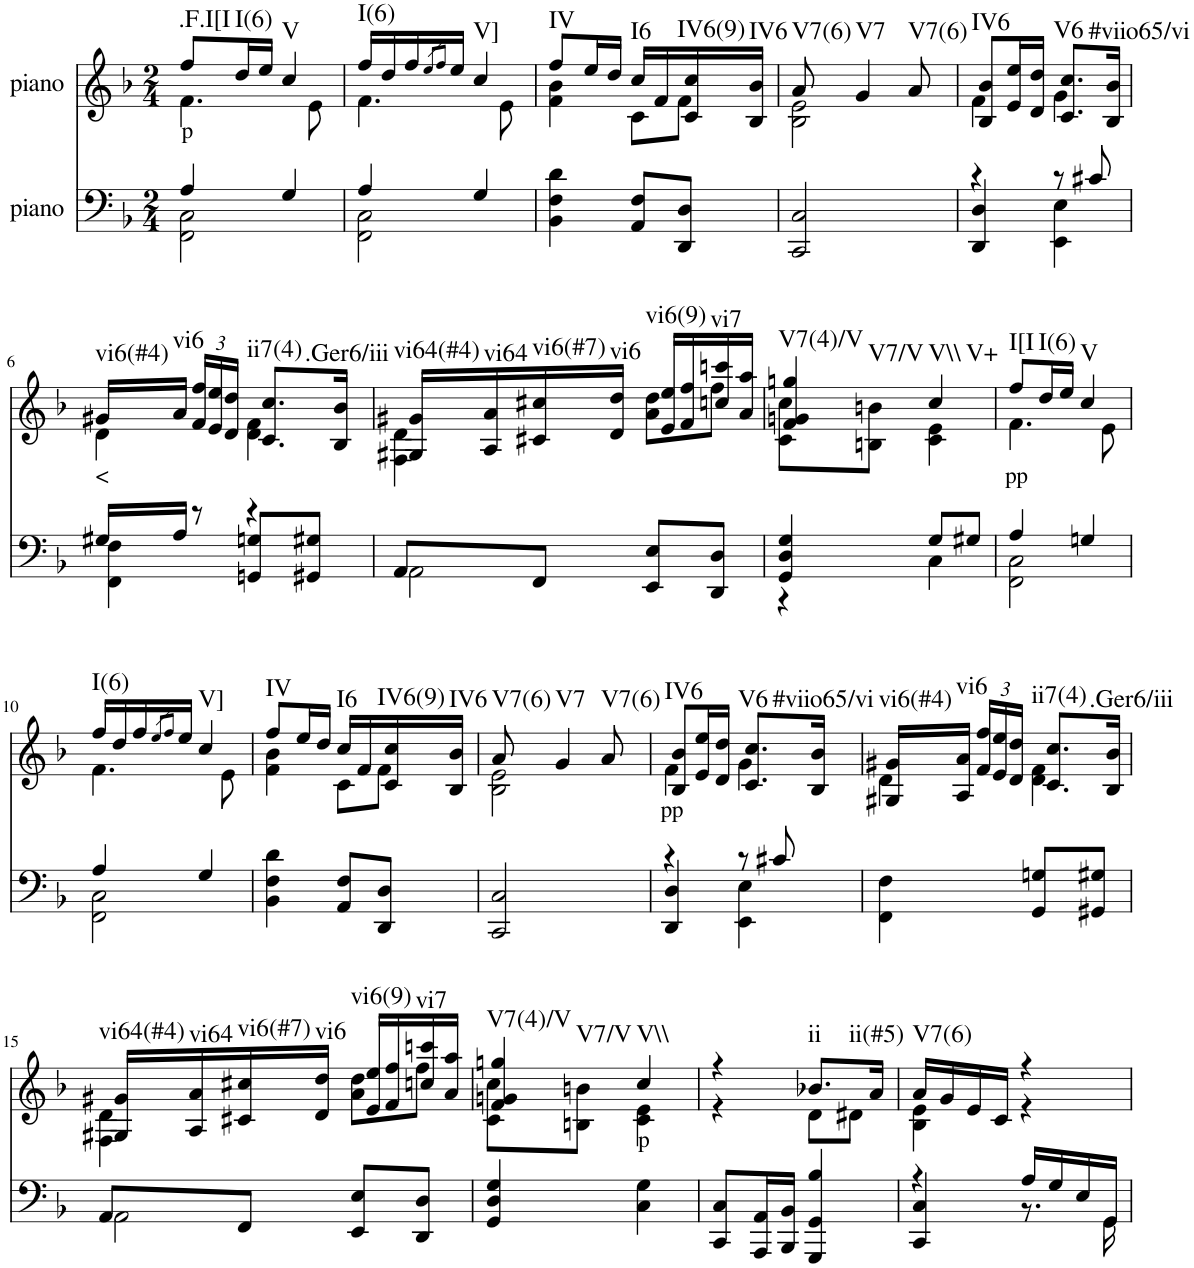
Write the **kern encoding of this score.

**kern	**kern	**text	**harte
*part2	*part1	*part1	*part1
*staff2	*staff1	*staff1	*
*I"piano	*I"piano	*	*
*I'Pno	*I'Pno	*	*
*clefF4	*clefG2	*	*
*k[b-]	*k[b-]	*	*
*F:	*F:	*	*
*M2/4	*M2/4	*	*
=1	=1	=1	=1
*^	*^	*	*
!	!	!	!	!LO:LY:b	!LO:H:kt=.F.I[I
4A/	2FF\ 2C\	8ff/L	4.f\	p	N
!	!	!	!	!	!LO:H:kt=I(6)
.	.	16dd/L	.	.	N
.	.	16ee/JJ	.	.	.
!	!	!	!	!	!LO:H:kt=V
4G/	.	4cc/	.	.	N
.	.	.	8e\	.	.
=2	=2	=2	=2	=2	=2
!	!	!	!	!	!LO:H:kt=I(6)
4A/	2FF\ 2C\	16ff/LL	4.f\	.	N
.	.	16dd/	.	.	.
.	.	16ff/	.	.	.
.	.	8qee/L	.	.	.
.	.	8qff/J	.	.	.
.	.	16ee/JJ	.	.	.
!	!	!	!	!	!LO:H:kt=V]
4G/	.	4cc/	.	.	N
.	.	.	8e\	.	.
*v	*v	*	*	*	*
=3	=3	=3	=3	=3
!	!	!	!	!LO:H:kt=IV
4BB-\ 4F\ 4d\	8ff/L	4f\ 4b-\	.	N
.	16ee/L	.	.	.
.	16dd/JJ	.	.	.
!	!	!	!	!LO:H:kt=I6
8AA/ 8F/L	16cc/LL	8c\L	.	N
.	16f/	.	.	.
!	!	!	!	!LO:H:kt=IV6(9)
8DD/ 8D/J	16c/ 16cc/	8f\J	.	N
!	!	!	!	!LO:H:kt=IV6
.	16B-/ 16b-/JJ	.	.	N
=4	=4	=4	=4	=4
!	!	!	!	!LO:H:kt=V7(6)
2CC/ 2C/	8a/	2B-\ 2e\	.	N
!	!	!	!	!LO:H:kt=V7
.	4g/	.	.	N
!	!	!	!	!LO:H:kt=V7(6)
.	8a/	.	.	N
=5	=5	=5	=5	=5
*^	*	*	*	*
!	!	!	!	!	!LO:H:kt=IV6
4r	4DD/ 4D/	8B-/ 8b-/L	4f\	.	N
.	.	16e/ 16ee/L	.	.	.
.	.	16d/ 16dd/JJ	.	.	.
!	!	!	!	!	!LO:H:n=1:kt=V6
!	!	!	!	!	!LO:H:n=2:kt=#viio65/vi
8r	4EE\ 4E\	8.c/ 8.cc/L	4g\	.	N N
8c#X/	.	.	.	.	.
.	.	16B-/ 16b-/Jk	.	.	.
!!LO:LB:g=z	!!
=6	=6	=6	=6	=6	=6
!	!	!	!	!LO:LY:b	!LO:H:kt=vi6(#4)
16G#X/LL	4FF\ 4F\	16g#X/LL	4d\	<	N
!	!	!	!	!	!LO:H:kt=vi6
16A/JJ	.	16a/JJ	.	.	N
*	*	*Xbrackettup	*	*	*
8r	.	24f/ 24ff/LL	.	.	.
.	.	24e/ 24ee/	.	.	.
.	.	24d/ 24dd/JJ	.	.	.
!	!	!	!	!	!LO:H:n=1:kt=ii7(4)
!	!	!	!	!	!LO:H:n=2:kt=.Ger6/iii
4r	8GGn/ 8Gn/L	8.c/ 8.cc/L	4d\ 4f\	.	N N
.	8GG#X/ 8G#X/J	.	.	.	.
.	.	16B-/ 16b-/Jk	.	.	.
=7	=7	=7	=7	=7	=7
!	!	!	!	!	!LO:H:kt=vi64(#4)
2AA\	8AA/L	16G#X/ 16g#X/LL	4F\ 4d\	.	N
!	!	!	!	!	!LO:H:kt=vi64
.	.	16A/ 16a/	.	.	N
!	!	!	!	!	!LO:H:kt=vi6(#7)
.	8FF/J	16c#X/ 16cc#X/	.	.	N
!	!	!	!	!	!LO:H:kt=vi6
.	.	16d/ 16dd/JJ	.	.	N
!	!	!	!	!	!LO:H:kt=vi6(9)
.	8EE/ 8E/L	16e/ 16ee/LL	8a\ 8dd\L	.	N
.	.	16f/ 16ff/	.	.	.
!	!	!	!	!	!LO:H:kt=vi7
.	8DD/ 8D/J	16ccn/ 16cccn/	8ff\J	.	N
.	.	16a/ 16aa/JJ	.	.	.
=8	=8	=8	=8	=8	=8
!	!	!	!	!	!LO:H:kt=V7(4)/V
4GG/ 4D/ 4G/	4r	4f/ 4gn/ 4ggn/	8c\ 8cc\L	.	N
!	!	!	!	!	!LO:H:kt=V7/V
.	.	.	8Bn\ 8bn\J	.	N
!	!	!	!	!	!LO:H:n=1:kt=V\\
!	!	!	!	!	!LO:H:n=2:kt=V+
8G/L	4C\	4cc/	4c\ 4e\	.	N N
8G#X/J	.	.	.	.	.
=9	=9	=9	=9	=9	=9
!	!	!	!	!LO:LY:b	!LO:H:kt=I[I
4A/	2FF\ 2C\	8ff/L	4.f\	pp	N
!	!	!	!	!	!LO:H:kt=I(6)
.	.	16dd/L	.	.	N
.	.	16ee/JJ	.	.	.
!	!	!	!	!	!LO:H:kt=V
4Gn/	.	4cc/	.	.	N
.	.	.	8e\	.	.
!!LO:LB:g=z	!!
=10	=10	=10	=10	=10	=10
!	!	!	!	!	!LO:H:kt=I(6)
4A/	2FF\ 2C\	16ff/LL	4.f\	.	N
.	.	16dd/	.	.	.
.	.	16ff/	.	.	.
.	.	8qee/L	.	.	.
.	.	8qff/J	.	.	.
.	.	16ee/JJ	.	.	.
!	!	!	!	!	!LO:H:kt=V]
4G/	.	4cc/	.	.	N
.	.	.	8e\	.	.
*v	*v	*	*	*	*
=11	=11	=11	=11	=11
!	!	!	!	!LO:H:kt=IV
4BB-\ 4F\ 4d\	8ff/L	4f\ 4b-\	.	N
.	16ee/L	.	.	.
.	16dd/JJ	.	.	.
!	!	!	!	!LO:H:kt=I6
8AA/ 8F/L	16cc/LL	8c\L	.	N
.	16f/	.	.	.
!	!	!	!	!LO:H:kt=IV6(9)
8DD/ 8D/J	16c/ 16cc/	8f\J	.	N
!	!	!	!	!LO:H:kt=IV6
.	16B-/ 16b-/JJ	.	.	N
=12	=12	=12	=12	=12
!	!	!	!	!LO:H:kt=V7(6)
2CC/ 2C/	8a/	2B-\ 2e\	.	N
!	!	!	!	!LO:H:kt=V7
.	4g/	.	.	N
!	!	!	!	!LO:H:kt=V7(6)
.	8a/	.	.	N
=13	=13	=13	=13	=13
*^	*	*	*	*
!	!	!	!	!LO:LY:b	!LO:H:kt=IV6
4r	4DD/ 4D/	8B-/ 8b-/L	4f\	pp	N
.	.	16e/ 16ee/L	.	.	.
.	.	16d/ 16dd/JJ	.	.	.
!	!	!	!	!	!LO:H:n=1:kt=V6
!	!	!	!	!	!LO:H:n=2:kt=#viio65/vi
8r	4EE\ 4E\	8.c/ 8.cc/L	4g\	.	N N
8c#X/	.	.	.	.	.
.	.	16B-/ 16b-/Jk	.	.	.
*v	*v	*	*	*	*
=14	=14	=14	=14	=14
!	!	!	!	!LO:H:kt=vi6(#4)
4FF\ 4F\	16G#X/ 16g#X/LL	4d\	.	N
!	!	!	!	!LO:H:kt=vi6
.	16A/ 16a/JJ	.	.	N
.	24f/ 24ff/LL	.	.	.
.	24e/ 24ee/	.	.	.
.	24d/ 24dd/JJ	.	.	.
!	!	!	!	!LO:H:n=1:kt=ii7(4)
!	!	!	!	!LO:H:n=2:kt=.Ger6/iii
8GG/ 8Gn/L	8.c/ 8.cc/L	4d\ 4f\	.	N N
8GG#X/ 8G#X/J	.	.	.	.
.	16B-/ 16b-/Jk	.	.	.
!!LO:LB:g=z	!!
=15	=15	=15	=15	=15
*^	*	*	*	*
!	!	!	!	!	!LO:H:kt=vi64(#4)
2AA\	8AA/L	16G#X/ 16g#X/LL	4F\ 4d\	.	N
!	!	!	!	!	!LO:H:kt=vi64
.	.	16A/ 16a/	.	.	N
!	!	!	!	!	!LO:H:kt=vi6(#7)
.	8FF/J	16c#X/ 16cc#X/	.	.	N
!	!	!	!	!	!LO:H:kt=vi6
.	.	16d/ 16dd/JJ	.	.	N
!	!	!	!	!	!LO:H:kt=vi6(9)
.	8EE/ 8E/L	16e/ 16ee/LL	8a\ 8dd\L	.	N
.	.	16f/ 16ff/	.	.	.
!	!	!	!	!	!LO:H:kt=vi7
.	8DD/ 8D/J	16ccn/ 16cccn/	8ff\J	.	N
.	.	16a/ 16aa/JJ	.	.	.
*v	*v	*	*	*	*
=16	=16	=16	=16	=16
!	!	!	!	!LO:H:kt=V7(4)/V
4GG/ 4D/ 4G/	4f/ 4gn/ 4ggn/	8c\ 8cc\L	.	N
!	!	!	!	!LO:H:kt=V7/V
.	.	8Bn\ 8bn\J	.	N
!	!	!	!LO:LY:b	!LO:H:kt=V\\
4C\ 4G\	4cc/	4c\ 4e\	p	N
=17	=17	=17	=17	=17
8CC/ 8C/L	4r	4r	.	.
16AAA/ 16AA/L	.	.	.	.
16BBB-/ 16BB-/JJ	.	.	.	.
!	!	!	!	!LO:H:kt=ii
4GGG/ 4GG/ 4B-/	8.b-X/L	8d\L	.	N
!	!	!	!	!LO:H:kt=ii(#5)
.	.	8d#X\J	.	N
.	16a/Jk	.	.	.
=18	=18	=18	=18	=18
*^	*	*	*	*
!	!	!	!	!	!LO:H:kt=V7(6)
4r	4CC/ 4C/	4B-\ 4e\	16a/LL	.	N
.	.	.	16g/	.	.
.	.	.	16e/	.	.
.	.	.	16c/JJ	.	.
16A/LL	8.r	4r	4r	.	.
16G/	.	.	.	.	.
16E/	.	.	.	.	.
16GG/JJ	16GG\	.	.	.	.
*v	*v	*	*	*	*
*	*v	*v	*	*
=	=	=	=
*-	*-	*-	*-
